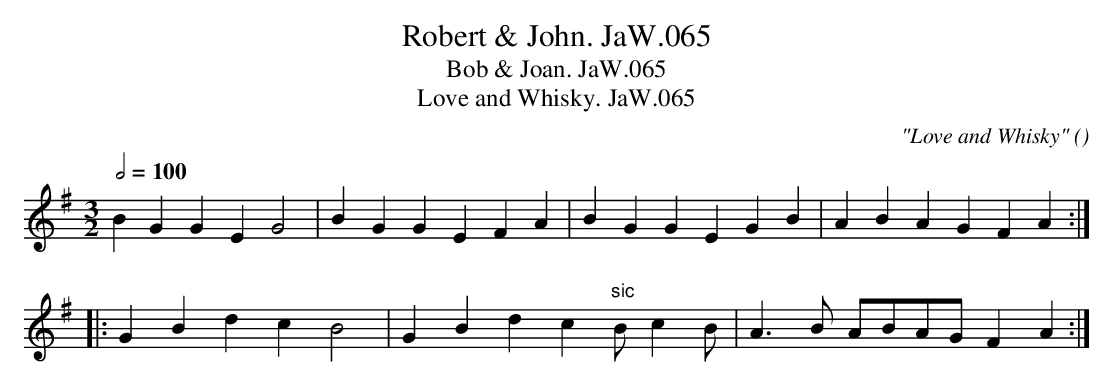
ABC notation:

X:1
T:Robert & John. JaW.065
T:Bob & Joan. JaW.065
T:Love and Whisky. JaW.065
M:3/2
L:1/4
Q:1/2=100
C:"Love and Whisky"
O:
K:G
BG GE G2 | BG GE FA | BG GE GB | AB AG FA :|
|:GB dc B2 | GB dc "sic"B/cB/ |A>B A/B/A/G/  FA:|
